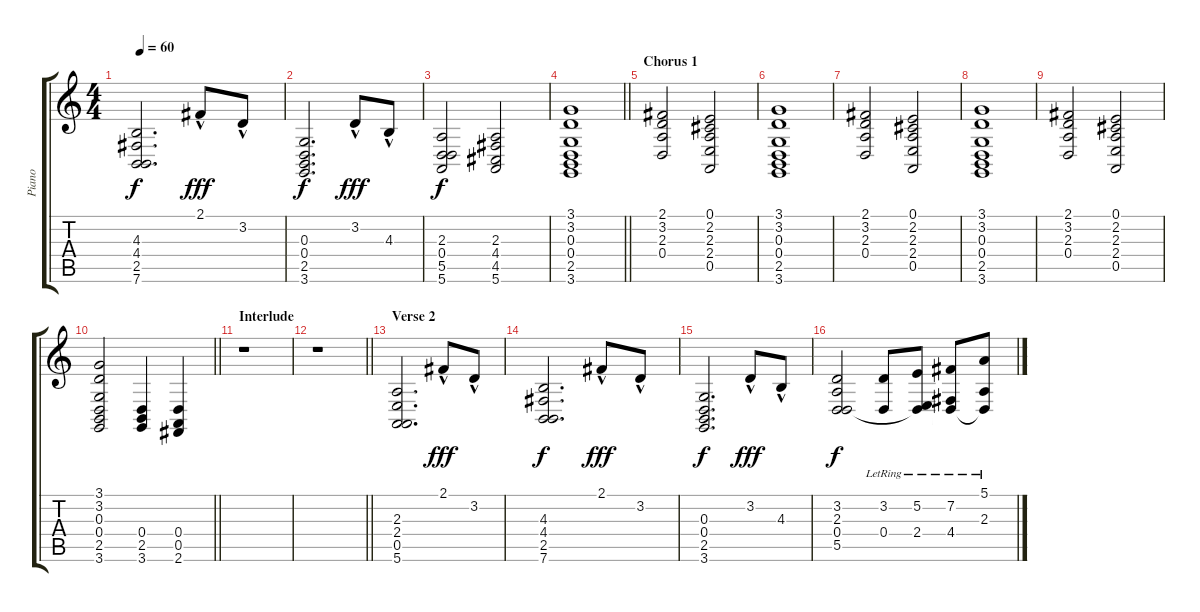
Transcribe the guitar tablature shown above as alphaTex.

\track ("Piano" "Piano") {instrument acousticgrandpiano}
\staff {score tabs}
\tuning (E4 B3 G3 D3 A2 E2) {hide}
\ts (4 4)
\tempo 60
\clef g2
\ks c
(4.3 4.4 2.5 7.6).2{d dy f} 2.1{hac}.8{dy fff} 3.2{hac}.8 |
(0.3 0.4 2.5 3.6).2{d dy f} 3.2{hac}.8{dy fff} 4.3{hac}.8 |
(2.3 0.4 5.5 5.6).2{dy f} (2.3 4.4 4.5 5.6).2 |
\barLineRight lightlight
(3.1 3.2 0.3 0.4 2.5 3.6).1 |
\section ("" "Chorus 1")
(2.1 3.2 2.3 0.4).2 (0.1 2.2 2.3 2.4 0.5).2 |
(3.1 3.2 0.3 0.4 2.5 3.6).1 |
(2.1 3.2 2.3 0.4).2 (0.1 2.2 2.3 2.4 0.5).2 |
(3.1 3.2 0.3 0.4 2.5 3.6).1 |
(2.1 3.2 2.3 0.4).2 (0.1 2.2 2.3 2.4 0.5).2 |
\barLineRight lightlight
(3.1 3.2 0.3 0.4 2.5 3.6).2 (0.4 2.5 3.6).4 (0.4 0.5 2.6).4 |
\section ("" "Interlude")
r.1 |
\barLineRight lightlight
r.1 |
\section ("" "Verse 2")
(2.3 2.4 0.5 5.6).2{d} 2.1{hac}.8{dy fff} 3.2{hac}.8 |
(4.3 4.4 2.5 7.6).2{d dy f} 2.1{hac}.8{dy fff} 3.2{hac}.8 |
(0.3 0.4 2.5 3.6).2{d dy f} 3.2{hac}.8{dy fff} 4.3{hac}.8 |
(3.2 2.3 0.4 5.5).2{dy f} (3.2 0.4{lr}).8 (5.2 2.4{lr} 5.5{t}).8 (7.2 4.4{lr} 5.5{t}).8 (5.1 2.3{lr} 5.5{t}).8
